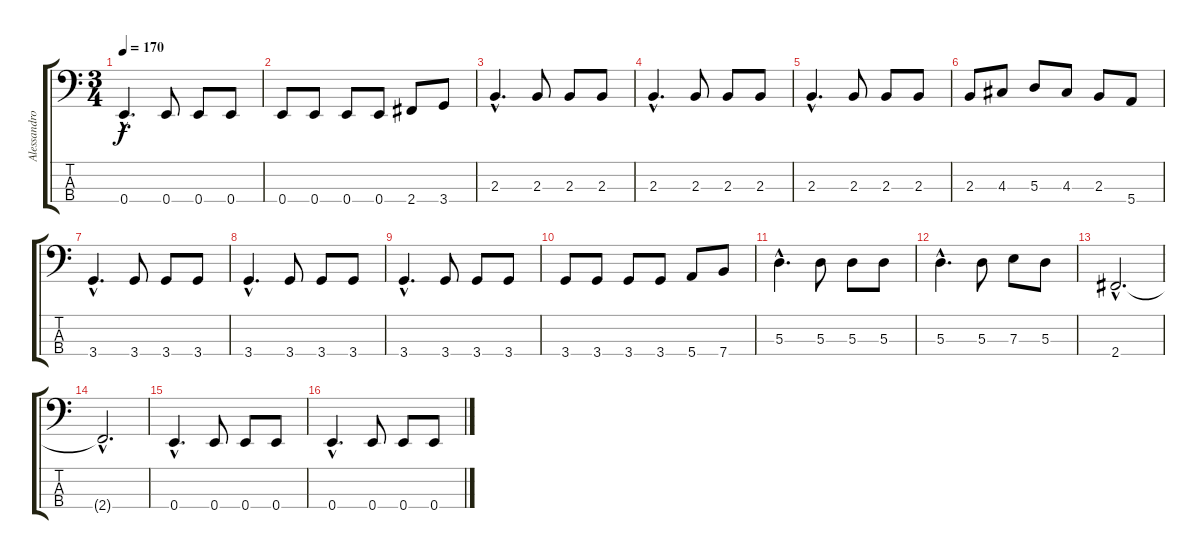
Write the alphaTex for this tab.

\track ("Alessandro Lotta - Bass" "Alessandro") {instrument electricbassfinger}
\staff {score tabs}
\tuning (G2 D2 A1 E1) {hide}
\ts (3 4)
\tempo 170
\clef f4
\ks c
0.4{hac}.4{d dy f} 0.4.8 0.4.8 0.4.8 |
0.4.8 0.4.8 0.4.8 0.4.8 2.4.8 3.4.8 |
2.3{hac}.4{d} 2.3.8 2.3.8 2.3.8 |
2.3{hac}.4{d} 2.3.8 2.3.8 2.3.8 |
2.3{hac}.4{d} 2.3.8 2.3.8 2.3.8 |
2.3.8 4.3.8 5.3.8 4.3.8 2.3.8 5.4.8 |
3.4{hac}.4{d} 3.4.8 3.4.8 3.4.8 |
3.4{hac}.4{d} 3.4.8 3.4.8 3.4.8 |
3.4{hac}.4{d} 3.4.8 3.4.8 3.4.8 |
3.4.8 3.4.8 3.4.8 3.4.8 5.4.8 7.4.8 |
5.3{hac}.4{d} 5.3.8 5.3.8 5.3.8 |
5.3{hac}.4{d} 5.3.8 7.3.8 5.3.8 |
2.4{hac}.2{d} |
2.4{hac t}.2{d} |
0.4{hac}.4{d} 0.4.8 0.4.8 0.4.8 |
0.4{hac}.4{d} 0.4.8 0.4.8 0.4.8
